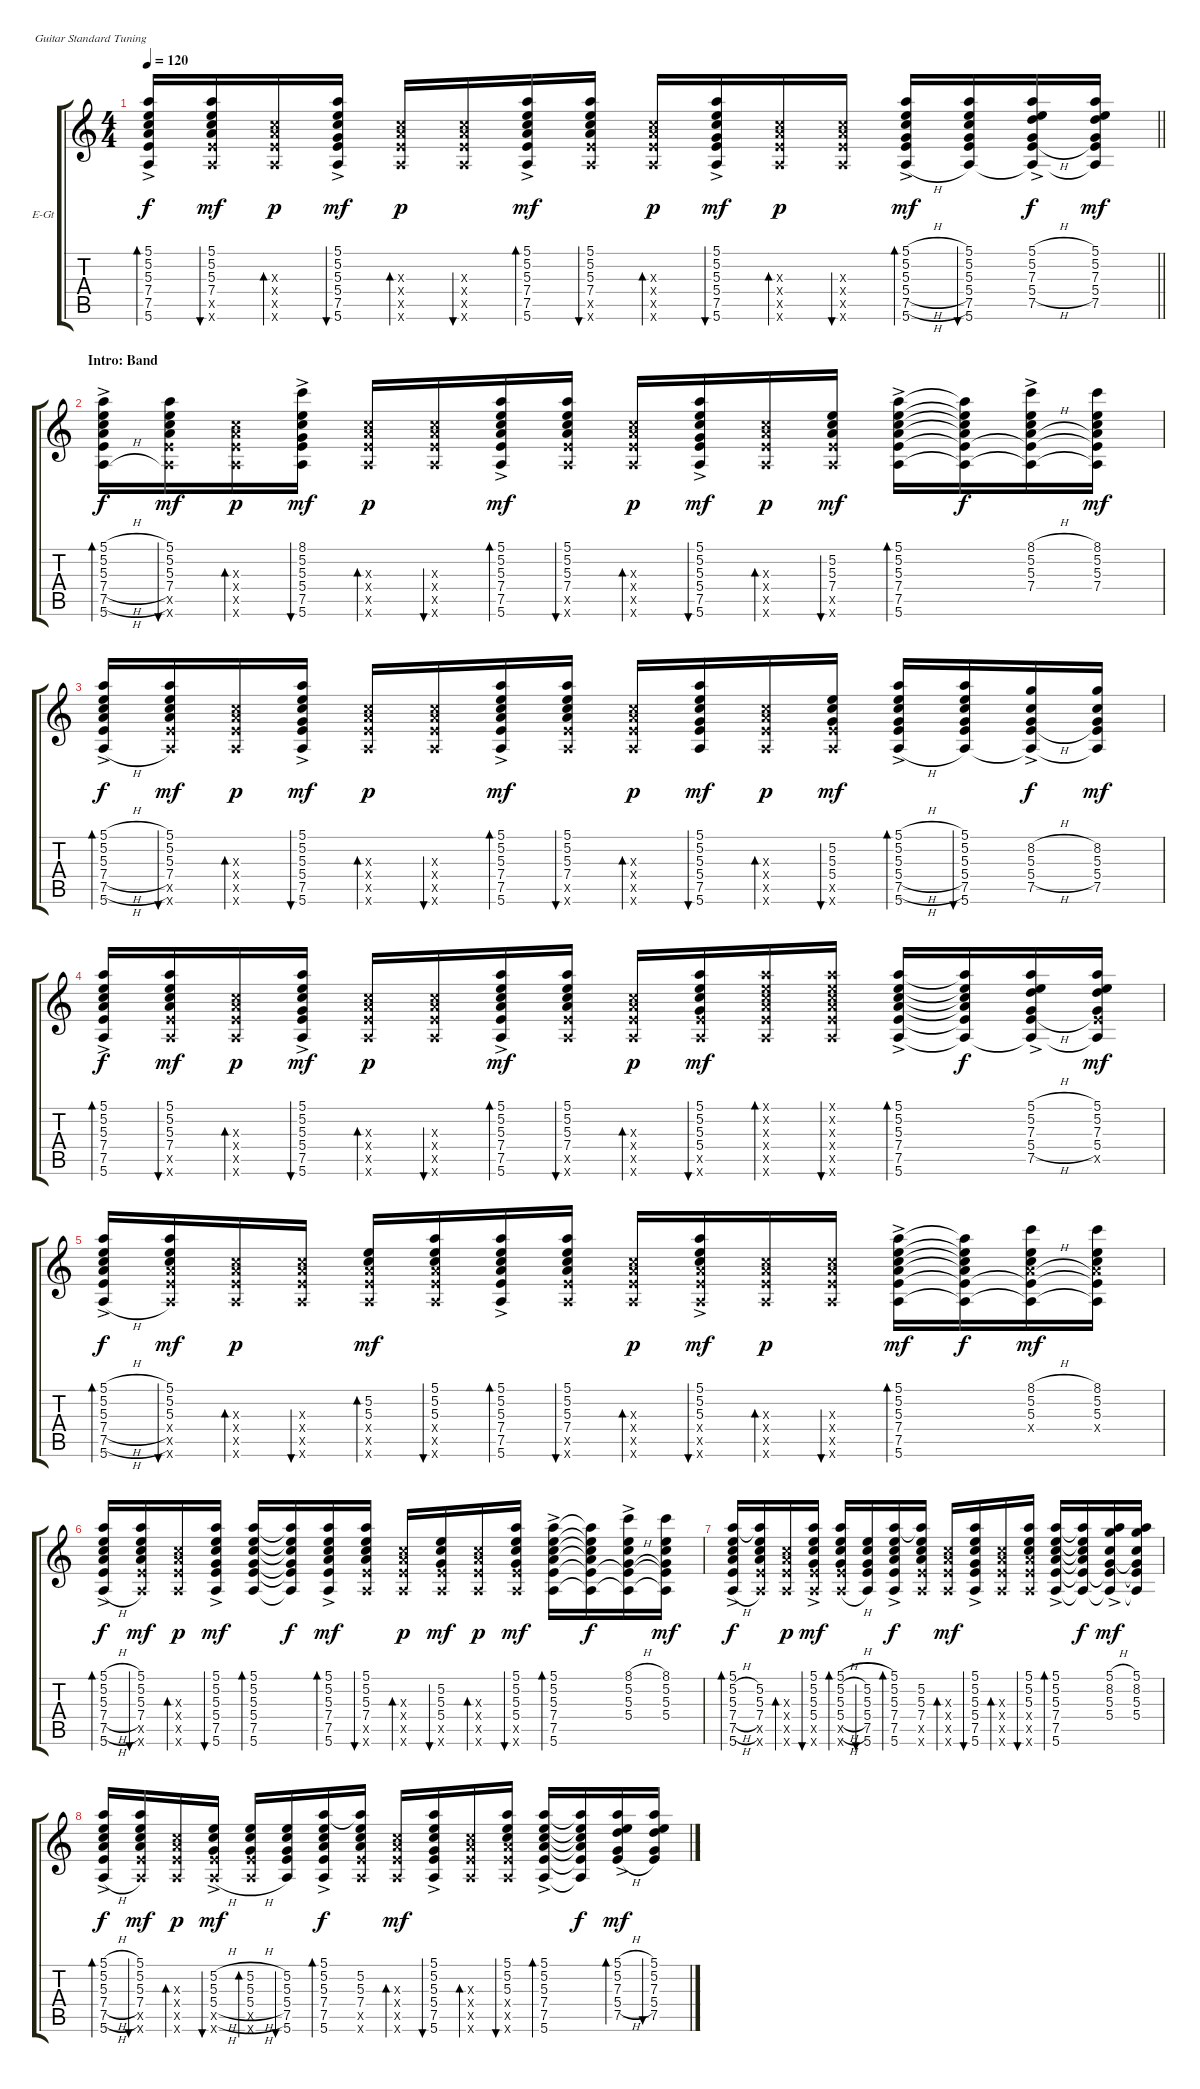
\bracketExtendMode groupsimilarinstruments
\firstSystemTrackNameOrientation horizontal
\otherSystemsTrackNameOrientation horizontal
\track ("Guitar 2" "E-Gt") {instrument electricguitarclean}
\staff {score tabs}
\tuning (E4 B3 G3 D3 A2 E2)
\ts (4 4)
\tempo 120
\clef g2
\barLineRight lightlight
\ks c
(5.1{ac} 5.2{ac} 5.3{ac} 7.4{ac} 7.5{ac} 5.6).16{bd 30 dy f} (5.1 5.2 5.3 7.4 7.5{x} 5.6{x}).16{bu 30 dy mf} (5.3{x} 7.4{x} 7.5{x} 5.6{x}).16{bd 30 dy p} (5.1{ac} 5.2{ac} 5.3{ac} 5.4{ac} 7.5{ac} 5.6{ac}).16{bu 30 dy mf} (5.3{x} 7.4{x} 7.5{x} 5.6{x}).16{bd 30 dy p} (5.3{x} 7.4{x} 7.5{x} 5.6{x}).16{bu 30} (5.1{ac} 5.2{ac} 5.3{ac} 7.4{ac} 7.5{ac} 5.6{ac}).16{bd 30 dy mf} (5.1 5.2 5.3 7.4 7.5{x} 5.6{x}).16{bu 30} (5.3{x} 7.4{x} 7.5{x} 5.6{x}).16{bd 30 dy p} (5.1{ac} 5.2{ac} 5.3{ac} 5.4{ac} 7.5{ac} 5.6{ac}).16{bu 30 dy mf} (5.3{x} 7.4{x} 7.5{x} 5.6{x}).16{bd 30 dy p} (5.3{x} 7.4{x} 7.5{x} 5.6{x}).16{bu 30} (5.1{h ac} 5.2{h ac} 5.3{h ac} 5.4{h ac} 7.5{h ac} 5.6{h ac}).16{bd 30 dy mf} (5.1 5.2 5.3 5.4 7.5 5.6).16{bu 30} (5.1{h ac} 5.2{h ac} 7.3{h ac} 5.4{h ac} 7.5{h} 5.6{t}).16{dy f} (5.1 5.2 7.3 5.4 7.5 5.6{t}).16{dy mf} |
\section ("" "Intro: Band")
(5.1{h ac} 5.2{h ac} 5.3{h ac} 7.4{h ac} 7.5{h ac} 5.6{h}).16{bd 60 dy f} (5.1 5.2 5.3 7.4 7.5{x} 5.6{x}).16{bu 60 dy mf} (5.3{x} 7.4{x} 7.5{x} 5.6{x}).16{bd 60 dy p} (8.1{ac} 5.2{ac} 5.3{ac} 5.4{ac} 7.5{ac} 5.6{ac}).16{bu 60 dy mf} (5.3{x} 7.4{x} 7.5{x} 5.6{x}).16{bd 60 dy p} (5.3{x} 7.4{x} 7.5{x} 5.6{x}).16{bu 60} (5.1{ac} 5.2{ac} 5.3{ac} 7.4{ac} 7.5{ac} 5.6{ac}).16{bd 60 dy mf} (5.1 5.2 5.3 7.4 7.5{x} 5.6{x}).16{bu 60} (5.3{x} 7.4{x} 7.5{x} 5.6{x}).16{bd 60 dy p} (5.1{ac} 5.2{ac} 5.3{ac} 5.4{ac} 7.5{ac} 5.6{ac}).16{bu 60 dy mf} (5.3{x} 7.4{x} 7.5{x} 5.6{x}).16{bd 60 dy p} (5.2 5.3 7.4 7.5{x} 5.6{x}).16{bu 60 dy mf} (5.1{ac} 5.2{ac} 5.3{ac} 7.4{ac} 7.5{ac} 5.6{ac}).16{bd 60} (5.1{t} 5.2{t} 5.3{t} 7.4{t} 7.5{t} 5.6{t}).16{dy f} (8.1{h ac} 5.2{h ac} 5.3{h ac} 7.4{h ac} 7.5{t} 5.6{t}).16 (8.1 5.2 5.3 7.4 7.5{t} 5.6{t}).16{dy mf} |
(5.1{h ac} 5.2{h ac} 5.3{h ac} 7.4{h ac} 7.5{h ac} 5.6{h}).16{bd 60 dy f} (5.1 5.2 5.3 7.4 7.5{x} 5.6{x}).16{bu 60 dy mf} (5.3{x} 7.4{x} 7.5{x} 5.6{x}).16{bd 60 dy p} (5.1{ac} 5.2{ac} 5.3{ac} 5.4{ac} 7.5{ac} 5.6{ac}).16{bu 60 dy mf} (5.3{x} 7.4{x} 7.5{x} 5.6{x}).16{bd 60 dy p} (5.3{x} 7.4{x} 7.5{x} 5.6{x}).16{bu 60} (5.1{ac} 5.2{ac} 5.3{ac} 7.4{ac} 7.5{ac} 5.6{ac}).16{bd 60 dy mf} (5.1 5.2 5.3 7.4 7.5{x} 5.6{x}).16{bu 60} (5.3{x} 7.4{x} 7.5{x} 5.6{x}).16{bd 60 dy p} (5.1 5.2 5.3 5.4 7.5 5.6).16{bu 60 dy mf} (5.3{x} 7.4{x} 7.5{x} 5.6{x}).16{bd 60 dy p} (5.2 5.3 5.4 7.5{x} 5.6{x}).16{bu 60 dy mf} (5.1{h ac} 5.2{h ac} 5.3{h ac} 5.4{h ac} 7.5{h ac} 5.6{h ac}).16{bd 60} (5.1 5.2 5.3 5.4 7.5 5.6).16{bu 60} (8.2{h ac} 5.3{h ac} 5.4{h ac} 7.5{h} 5.6{t}).16{dy f} (8.2 5.3 5.4 7.5 5.6{t}).16{dy mf} |
(5.1{ac} 5.2{ac} 5.3{ac} 7.4{ac} 7.5{ac} 5.6).16{bd 60 dy f} (5.1 5.2 5.3 7.4 7.5{x} 5.6{x}).16{bu 60 dy mf} (5.3{x} 7.4{x} 7.5{x} 5.6{x}).16{bd 60 dy p} (5.1{ac} 5.2{ac} 5.3{ac} 5.4{ac} 7.5{ac} 5.6{ac}).16{bu 60 dy mf} (5.3{x} 7.4{x} 7.5{x} 5.6{x}).16{bd 60 dy p} (5.3{x} 7.4{x} 7.5{x} 5.6{x}).16{bu 60} (5.1{ac} 5.2{ac} 5.3{ac} 7.4{ac} 7.5{ac} 5.6{ac}).16{bd 60 dy mf} (5.1 5.2 5.3 7.4 7.5{x} 5.6{x}).16{bu 60} (5.3{x} 7.4{x} 7.5{x} 5.6{x}).16{bd 60 dy p} (5.1 5.2 5.3 5.4 7.5{x} 5.6{x}).16{bu 60 dy mf} (5.1{x} 5.2{x} 5.3{x} 7.4{x} 7.5{x} 5.6{x}).16{bd 60} (5.1{x} 5.2{x} 5.3{x} 7.4{x} 7.5{x} 5.6{x}).16{bu 60} (5.1{ac} 5.2{ac} 5.3{ac} 7.4{ac} 7.5{ac} 5.6{ac}).16{bd 60} (5.1{t} 5.2{t} 5.3{t} 7.4{t} 7.5{t} 5.6{t}).16{dy f} (5.1{h ac} 5.2{h ac} 7.3{h ac} 5.4{h ac} 7.5{h} 5.6{t}).16 (5.1 5.2 7.3 5.4 7.5{x} 5.6{t}).16{dy mf} |
(5.1{h ac} 5.2{h ac} 5.3{h ac} 7.4{h ac} 7.5{h ac} 5.6{h}).16{bd 60 dy f} (5.1 5.2 5.3 7.4{x} 7.5{x} 5.6{x}).16{bu 60 dy mf} (5.3{x} 7.4{x} 7.5{x} 5.6{x}).16{bd 60 dy p} (5.3{x} 7.4{x} 7.5{x} 5.6{x}).16{bu 60} (5.2 5.3 7.4{x} 7.5{x} 5.6{x}).16{bd 60 dy mf} (5.1 5.2 5.3 7.4{x} 7.5{x} 5.6{x}).16{bu 60} (5.1{ac} 5.2{ac} 5.3{ac} 7.4{ac} 7.5{ac} 5.6{ac}).16{bd 60} (5.1 5.2 5.3 7.4 7.5{x} 5.6{x}).16{bu 60} (5.3{x} 7.4{x} 7.5{x} 5.6{x}).16{bd 60 dy p} (5.1{ac} 5.2{ac} 5.3{ac} 7.4{ac x} 7.5{ac x} 5.6{ac x}).16{bu 60 dy mf} (5.3{x} 7.4{x} 7.5{x} 5.6{x}).16{bd 60 dy p} (5.3{x} 7.4{x} 7.5{x} 5.6{x}).16{bu 60} (5.1{ac} 5.2{ac} 5.3{ac} 7.4{ac} 7.5{ac} 5.6{ac}).16{bd 60 dy mf} (5.1{t} 5.2{t} 5.3{t} 7.4{t} 7.5{t} 5.6{t}).16{dy f} (8.1{h} 5.2{h} 5.3{h} 7.4{h x} 7.5{t} 5.6{t}).16{dy mf} (8.1 5.2 5.3 7.4{x} 7.5{t} 5.6{t}).16 |
(5.1{h ac} 5.2{h ac} 5.3{h ac} 7.4{h ac} 7.5{h ac} 5.6{h}).16{bd 60 dy f} (5.1 5.2 5.3 7.4 7.5{x} 5.6{x}).16{bu 60 dy mf} (5.3{x} 7.4{x} 7.5{x} 5.6{x}).16{bd 60 dy p} (5.1{ac} 5.2{ac} 5.3{ac} 5.4{ac} 7.5{ac} 5.6{ac}).16{bu 60 dy mf} (5.1 5.2 5.3 5.4 7.5 5.6).16{bd 60} (5.1{t} 5.2{t} 5.3{t} 5.4{t} 7.5{t} 5.6{t}).16{dy f} (5.1{ac} 5.2{ac} 5.3{ac} 7.4{ac} 7.5{ac} 5.6{ac}).16{bd 60 dy mf} (5.1 5.2 5.3 7.4 7.5{x} 5.6{x}).16{bu 60} (5.3{x} 7.4{x} 7.5{x} 5.6{x}).16{bd 60 dy p} (5.2 5.3 5.4 7.5{x} 5.6{x}).16{bu 60 dy mf} (5.3{x} 7.4{x} 7.5{x} 5.6{x}).16{bd 60 dy p} (5.1 5.2 5.3 5.4 7.5{x} 5.6{x}).16{bu 60 dy mf} (5.1{ac} 5.2{ac} 5.3{ac} 7.4{ac} 7.5{ac} 5.6{ac}).16{bd 60} (5.1{t} 5.2{t} 5.3{t} 7.4{t} 7.5{t} 5.6{t}).16{dy f} (8.1{h ac} 5.2{h ac} 5.3{h ac} 5.4{h ac} 7.5{t} 5.6{t}).16 (8.1 5.2 5.3 5.4 7.5{t} 5.6{t}).16{dy mf} |
(5.1{ac} 5.2{h ac} 5.3{h ac} 7.4{h ac} 7.5{h ac} 5.6{h}).16{bd 60 dy f} (5.1{t} 5.2 5.3 7.4 7.5{x} 5.6{x}).16 (5.3{x} 7.4{x} 7.5{x} 5.6{x}).16{bd 60 dy p} (5.1{ac} 5.2{ac} 5.3{ac} 5.4{ac} 7.5{ac x} 5.6{ac x}).16{bu 60 dy mf} (5.1{h} 5.2{h} 5.3{h} 5.4{h} 7.5{h x} 5.6{h x}).16{bd 60} (5.2 5.3 5.4 7.5 5.6).16{bu 60} (5.1{ac} 5.2{ac} 5.3{ac} 7.4{ac} 7.5{ac} 5.6).16{bd 60 dy f} (5.1{t} 5.2 5.3 7.4 7.5{x} 5.6{x}).16 (5.3{x} 7.4{x} 7.5{x} 5.6{x}).16{bd 60 dy mf} (5.1{ac} 5.2{ac} 5.3{ac} 5.4{ac} 7.5{ac} 5.6{ac}).16{bu 60} (5.3{x} 7.4{x} 7.5{x} 5.6{x}).16{bd 60} (5.1 5.2 5.3 7.4{x} 7.5{x} 5.6{x}).16{bu 60} (5.1{ac} 5.2{ac} 5.3{ac} 7.4{ac} 7.5{ac} 5.6{ac}).16{bd 60} (5.1{t} 5.2{t} 5.3{t} 7.4{t} 7.5{t} 5.6{t}).16{dy f} (5.1{h ac} 8.2{h ac} 5.3{h ac} 5.4{h ac} 7.5{t} 5.6{t}).16{dy mf} (5.1 8.2 5.3 5.4 7.5{t} 5.6{t}).16 |
(5.1{h ac} 5.2{h ac} 5.3{h ac} 7.4{h ac} 7.5{h ac} 5.6{h}).16{bd 60 dy f} (5.1 5.2 5.3 7.4 7.5{x} 5.6{x}).16{bu 60 dy mf} (5.3{x} 7.4{x} 7.5{x} 5.6{x}).16{bd 60 dy p} (5.2{h ac} 5.3{h ac} 5.4{h ac} 7.5{h ac x} 5.6{h ac x}).16{bu 60 dy mf} (5.2{h} 5.3{h} 5.4{h} 7.5{h x} 5.6{h x}).16{bd 60} (5.2 5.3 5.4 7.5 5.6).16{bu 60} (5.1{ac} 5.2{ac} 5.3{ac} 7.4{ac} 7.5{ac} 5.6).16{bd 60 dy f} (5.1{t} 5.2 5.3 7.4 7.5{x} 5.6{x}).16 (5.3{x} 7.4{x} 7.5{x} 5.6{x}).16{bd 60 dy mf} (5.1{ac} 5.2{ac} 5.3{ac} 5.4{ac} 7.5{ac} 5.6{ac}).16{bu 60} (5.3{x} 7.4{x} 7.5{x} 5.6{x}).16{bd 60} (5.1 5.2 5.3 7.4{x} 7.5{x} 5.6{x}).16{bu 60} (5.1{ac} 5.2{ac} 5.3{ac} 7.4{ac} 7.5{ac} 5.6{ac}).16{bd 60} (5.1{t} 5.2{t} 5.3{t} 7.4{t} 7.5{t} 5.6{t}).16{dy f} (5.1{h ac} 5.2{h ac} 7.3{h ac} 5.4{h ac} 7.5{h ac}).16{bd 60 dy mf} (5.1 5.2 7.3 5.4 7.5).16{bu 60}
